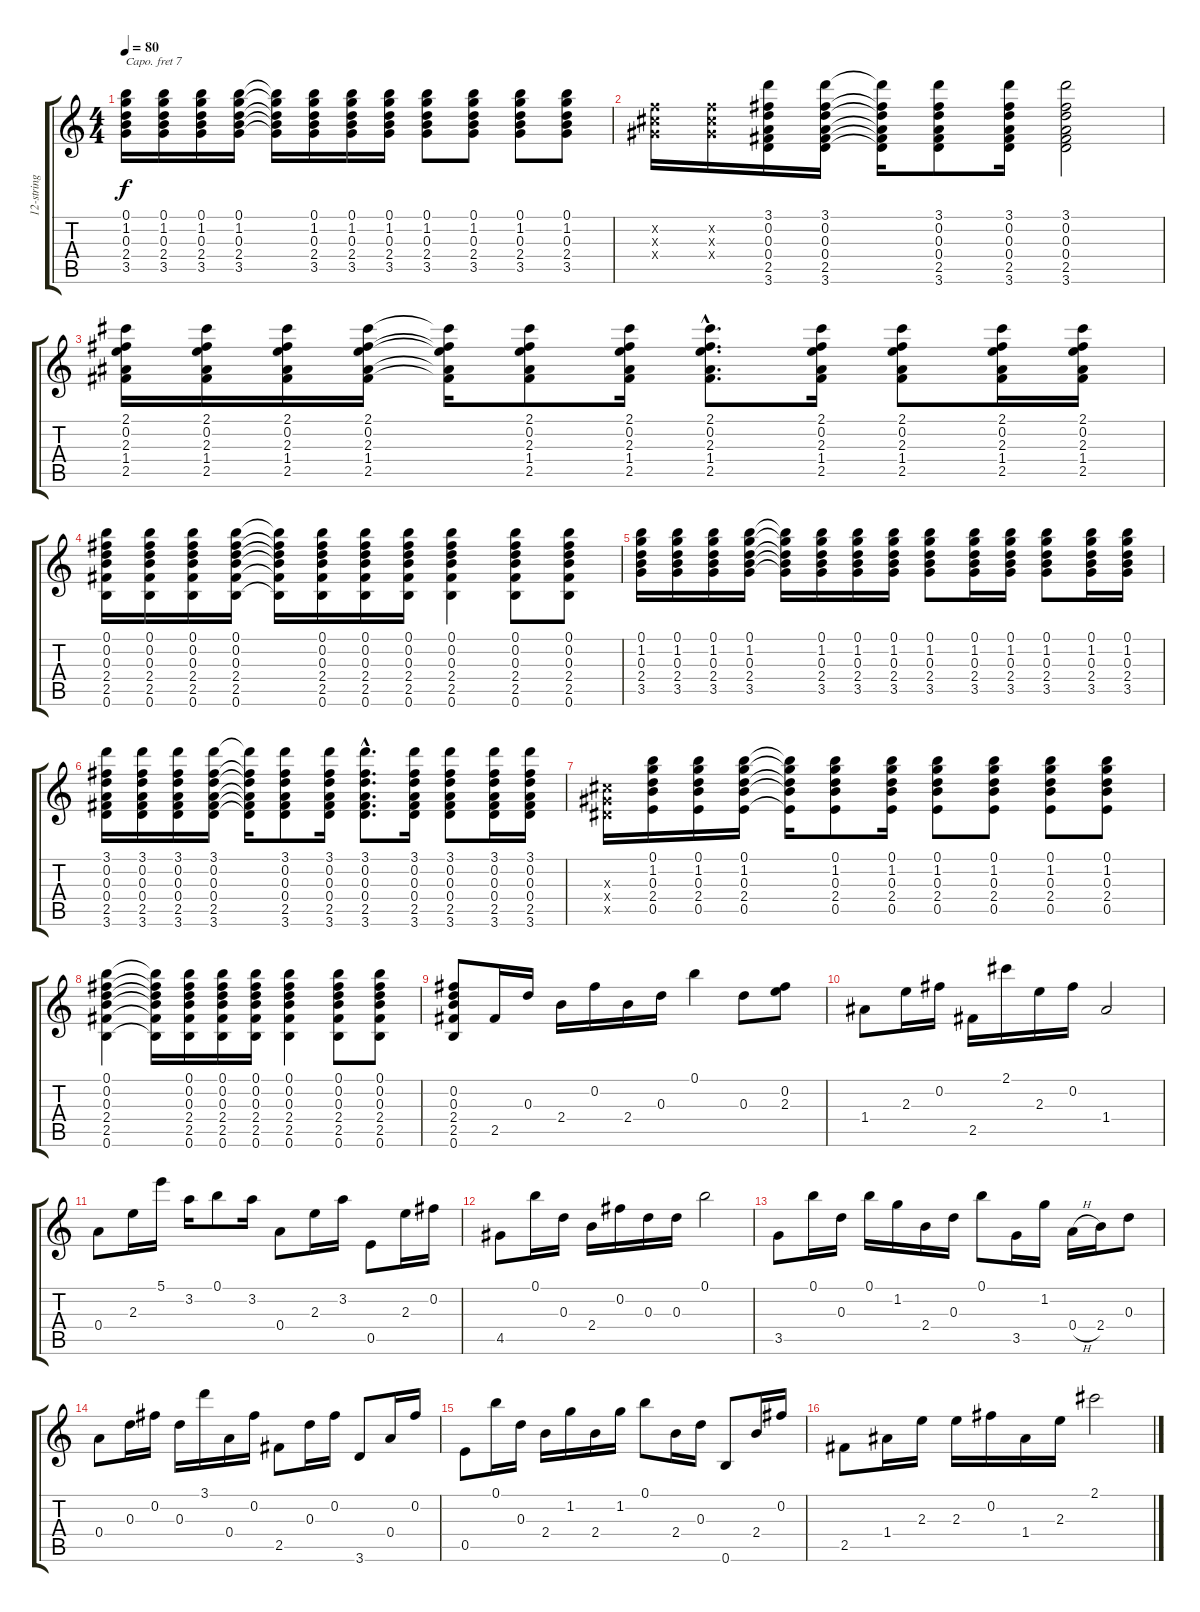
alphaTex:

\track ("12-string guitar (1)" "12-string ") {instrument acousticguitarsteel}
\staff {score tabs}
\capo 7
\tuning (E4 B3 G3 D3 A2 E2) {hide}
\ts (4 4)
\tempo 80
\clef g2
\ks c
(0.1 1.2 0.3 2.4 3.5).16{dy f} (0.1 1.2 0.3 2.4 3.5).16 (0.1 1.2 0.3 2.4 3.5).16 (0.1 1.2 0.3 2.4 3.5).16 (0.1{t} 1.2{t} 0.3{t} 2.4{t} 3.5{t}).16 (0.1 1.2 0.3 2.4 3.5).16 (0.1 1.2 0.3 2.4 3.5).16 (0.1 1.2 0.3 2.4 3.5).16 (0.1 1.2 0.3 2.4 3.5).8 (0.1 1.2 0.3 2.4 3.5).8 (0.1 1.2 0.3 2.4 3.5).8 (0.1 1.2 0.3 2.4 3.5).8 |
(-1.2{x} -1.3{x} -1.4{x}).16 (-1.2{x} -1.3{x} -1.4{x}).16 (3.1 0.2 0.3 0.4 2.5 3.6).16 (3.1 0.2 0.3 0.4 2.5 3.6).16 (3.1{t} 0.2{t} 0.3{t} 0.4{t} 2.5{t} 3.6{t}).16 (3.1 0.2 0.3 0.4 2.5 3.6).8 (3.1 0.2 0.3 0.4 2.5 3.6).16 (3.1 0.2 0.3 0.4 2.5 3.6).2 |
(2.1 0.2 2.3 1.4 2.5).16 (2.1 0.2 2.3 1.4 2.5).16 (2.1 0.2 2.3 1.4 2.5).16 (2.1 0.2 2.3 1.4 2.5).16 (2.1{t} 0.2{t} 2.3{t} 1.4{t} 2.5{t}).16 (2.1 0.2 2.3 1.4 2.5).8 (2.1 0.2 2.3 1.4 2.5).16 (2.1{hac} 0.2{hac} 2.3{hac} 1.4{hac} 2.5{hac}).8{d} (2.1 0.2 2.3 1.4 2.5).16 (2.1 0.2 2.3 1.4 2.5).8 (2.1 0.2 2.3 1.4 2.5).16 (2.1 0.2 2.3 1.4 2.5).16 |
(0.1 0.2 0.3 2.4 2.5 0.6).16 (0.1 0.2 0.3 2.4 2.5 0.6).16 (0.1 0.2 0.3 2.4 2.5 0.6).16 (0.1 0.2 0.3 2.4 2.5 0.6).16 (0.1{t} 0.2{t} 0.3{t} 2.4{t} 2.5{t} 0.6{t}).16 (0.1 0.2 0.3 2.4 2.5 0.6).16 (0.1 0.2 0.3 2.4 2.5 0.6).16 (0.1 0.2 0.3 2.4 2.5 0.6).16 (0.1 0.2 0.3 2.4 2.5 0.6).4 (0.1 0.2 0.3 2.4 2.5 0.6).8 (0.1 0.2 0.3 2.4 2.5 0.6).8 |
(0.1 1.2 0.3 2.4 3.5).16 (0.1 1.2 0.3 2.4 3.5).16 (0.1 1.2 0.3 2.4 3.5).16 (0.1 1.2 0.3 2.4 3.5).16 (0.1{t} 1.2{t} 0.3{t} 2.4{t} 3.5{t}).16 (0.1 1.2 0.3 2.4 3.5).16 (0.1 1.2 0.3 2.4 3.5).16 (0.1 1.2 0.3 2.4 3.5).16 (0.1 1.2 0.3 2.4 3.5).8 (0.1 1.2 0.3 2.4 3.5).16 (0.1 1.2 0.3 2.4 3.5).16 (0.1 1.2 0.3 2.4 3.5).8 (0.1 1.2 0.3 2.4 3.5).16 (0.1 1.2 0.3 2.4 3.5).16 |
(3.1 0.2 0.3 0.4 2.5 3.6).16 (3.1 0.2 0.3 0.4 2.5 3.6).16 (3.1 0.2 0.3 0.4 2.5 3.6).16 (3.1 0.2 0.3 0.4 2.5 3.6).16 (3.1{t} 0.2{t} 0.3{t} 0.4{t} 2.5{t} 3.6{t}).16 (3.1 0.2 0.3 0.4 2.5 3.6).8 (3.1 0.2 0.3 0.4 2.5 3.6).16 (3.1{hac} 0.2{hac} 0.3{hac} 0.4{hac} 2.5{hac} 3.6{hac}).8{d} (3.1 0.2 0.3 0.4 2.5 3.6).16 (3.1 0.2 0.3 0.4 2.5 3.6).8 (3.1 0.2 0.3 0.4 2.5 3.6).16 (3.1 0.2 0.3 0.4 2.5 3.6).16 |
(-1.3{x} -1.4{x} -1.5{x}).16 (0.1 1.2 0.3 2.4 0.5).16 (0.1 1.2 0.3 2.4 0.5).16 (0.1 1.2 0.3 2.4 0.5).16 (0.1{t} 1.2{t} 0.3{t} 2.4{t} 0.5{t}).16 (0.1 1.2 0.3 2.4 0.5).8 (0.1 1.2 0.3 2.4 0.5).16 (0.1 1.2 0.3 2.4 0.5).8 (0.1 1.2 0.3 2.4 0.5).8 (0.1 1.2 0.3 2.4 0.5).8 (0.1 1.2 0.3 2.4 0.5).8 |
(0.1 0.2 0.3 2.4 2.5 0.6).4 (0.1{t} 0.2{t} 0.3{t} 2.4{t} 2.5{t} 0.6{t}).16 (0.1 0.2 0.3 2.4 2.5 0.6).16 (0.1 0.2 0.3 2.4 2.5 0.6).16 (0.1 0.2 0.3 2.4 2.5 0.6).16 (0.1 0.2 0.3 2.4 2.5 0.6).4 (0.1 0.2 0.3 2.4 2.5 0.6).8 (0.1 0.2 0.3 2.4 2.5 0.6).8 |
(0.2 0.3 2.4 2.5 0.6).8 2.5.16 0.3.16 2.4.16 0.2.16 2.4.16 0.3.16 0.1.4 0.3.8 (0.2 2.3).8 |
1.4.8 2.3.16 0.2.16 2.5.16 2.1.16 2.3.16 0.2.16 1.4.2 |
0.4.8 2.3.16 5.1.16 3.2.16 0.1.8 3.2.16 0.4.8 2.3.16 3.2.16 0.5.8 2.3.16 0.2.16 |
4.5.8 0.1.16 0.3.16 2.4.16 0.2.16 0.3.16 0.3.16 0.1.2 |
3.5.8 0.1.16 0.3.16 0.1.16 1.2.16 2.4.16 0.3.16 0.1.8 3.5.16 1.2.16 0.4{h}.16 2.4.16 0.3.8 |
0.4.8 0.3.16 0.2.16 0.3.16 3.1.16 0.4.16 0.2.16 2.5.8 0.3.16 0.2.16 3.6.8 0.4.16 0.2.16 |
0.5.8 0.1.16 0.3.16 2.4.16 1.2.16 2.4.16 1.2.16 0.1.8 2.4.16 0.3.16 0.6.8 2.4.16 0.2.16 |
2.5.8 1.4.16 2.3.16 2.3.16 0.2.16 1.4.16 2.3.16 2.1.2
